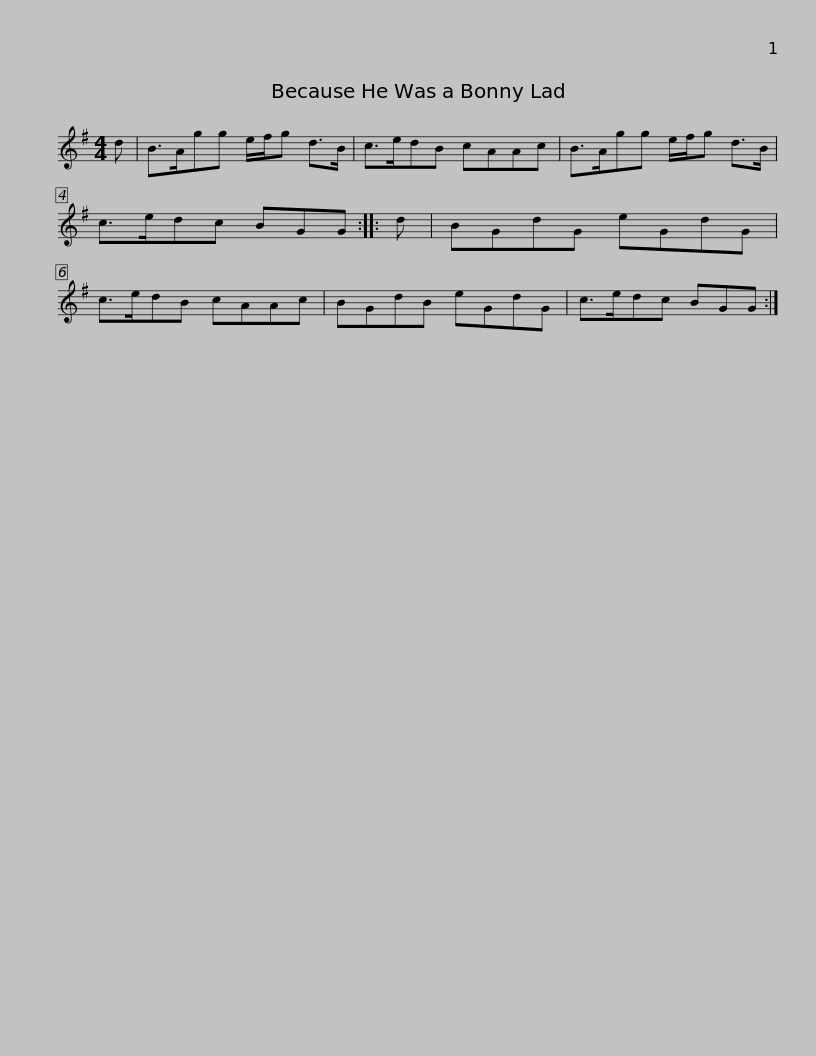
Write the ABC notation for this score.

X:1
L:1/8
M:4/4
I:linebreak $
K:G
V:1 treble
V:1
 d | B>Agg e/f/g d>B | c>edB cAAc | B>Agg e/f/g d>B | c>edc BGG :: %5
 d |$ BGdG eGdG | c>edB cAAc | BGdB eGdG | c>edc BGG :| %10
